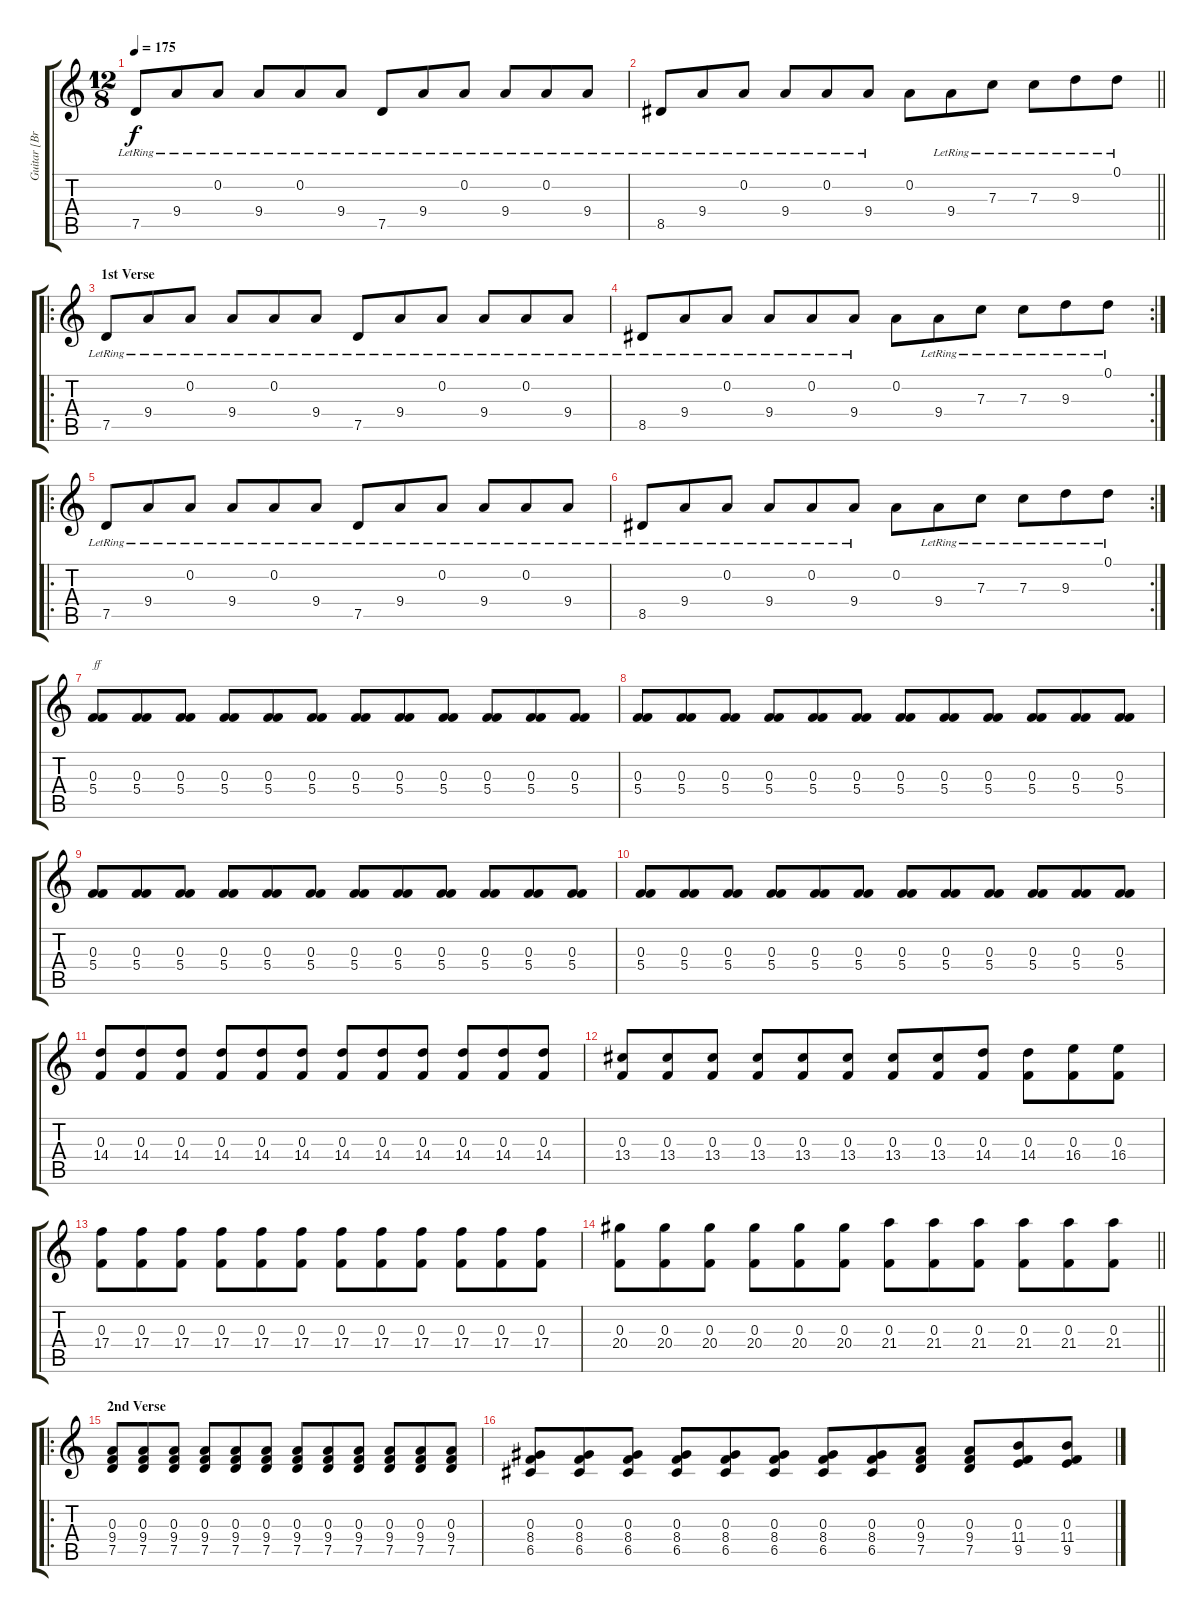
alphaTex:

\track ("Guitar [Brent Hines]" "Guitar [Br") {instrument distortionguitar}
\staff {score tabs}
\tuning (D4 A3 F3 C3 G2 D2) {hide}
\ts (12 8)
\tempo 175
\clef g2
\ks c
7.5{lr}.8{dy f} 9.4{lr}.8 0.2{lr}.8 9.4{lr}.8 0.2{lr}.8 9.4{lr}.8 7.5{lr}.8 9.4{lr}.8 0.2{lr}.8 9.4{lr}.8 0.2{lr}.8 9.4{lr}.8 |
\barLineRight lightlight
8.5{lr}.8 9.4{lr}.8 0.2{lr}.8 9.4{lr}.8 0.2{lr}.8 9.4{lr}.8 0.2.8 9.4{lr}.8 7.3{lr}.8 7.3{lr}.8 9.3{lr}.8 0.1{lr}.8 |
\ro
\section ("" "1st Verse")
7.5{lr}.8 9.4{lr}.8 0.2{lr}.8 9.4{lr}.8 0.2{lr}.8 9.4{lr}.8 7.5{lr}.8 9.4{lr}.8 0.2{lr}.8 9.4{lr}.8 0.2{lr}.8 9.4{lr}.8 |
\rc 2
8.5{lr}.8 9.4{lr}.8 0.2{lr}.8 9.4{lr}.8 0.2{lr}.8 9.4{lr}.8 0.2.8 9.4{lr}.8 7.3{lr}.8 7.3{lr}.8 9.3{lr}.8 0.1{lr}.8 |
\ro
7.5{lr}.8 9.4{lr}.8 0.2{lr}.8 9.4{lr}.8 0.2{lr}.8 9.4{lr}.8 7.5{lr}.8 9.4{lr}.8 0.2{lr}.8 9.4{lr}.8 0.2{lr}.8 9.4{lr}.8 |
\rc 2
8.5{lr}.8 9.4{lr}.8 0.2{lr}.8 9.4{lr}.8 0.2{lr}.8 9.4{lr}.8 0.2.8 9.4{lr}.8 7.3{lr}.8 7.3{lr}.8 9.3{lr}.8 0.1{lr}.8 |
(0.3 5.4).8{txt "ff" volume 13 instrument distortionguitar} (0.3 5.4).8 (0.3 5.4).8 (0.3 5.4).8 (0.3 5.4).8 (0.3 5.4).8 (0.3 5.4).8 (0.3 5.4).8 (0.3 5.4).8 (0.3 5.4).8 (0.3 5.4).8 (0.3 5.4).8 |
(0.3 5.4).8 (0.3 5.4).8 (0.3 5.4).8 (0.3 5.4).8 (0.3 5.4).8 (0.3 5.4).8 (0.3 5.4).8 (0.3 5.4).8 (0.3 5.4).8 (0.3 5.4).8 (0.3 5.4).8 (0.3 5.4).8 |
(0.3 5.4).8 (0.3 5.4).8 (0.3 5.4).8 (0.3 5.4).8 (0.3 5.4).8 (0.3 5.4).8 (0.3 5.4).8 (0.3 5.4).8 (0.3 5.4).8 (0.3 5.4).8 (0.3 5.4).8 (0.3 5.4).8 |
(0.3 5.4).8 (0.3 5.4).8 (0.3 5.4).8 (0.3 5.4).8 (0.3 5.4).8 (0.3 5.4).8 (0.3 5.4).8 (0.3 5.4).8 (0.3 5.4).8 (0.3 5.4).8 (0.3 5.4).8 (0.3 5.4).8 |
(0.3 14.4).8 (0.3 14.4).8 (0.3 14.4).8 (0.3 14.4).8 (0.3 14.4).8 (0.3 14.4).8 (0.3 14.4).8 (0.3 14.4).8 (0.3 14.4).8 (0.3 14.4).8 (0.3 14.4).8 (0.3 14.4).8 |
(0.3 13.4).8 (0.3 13.4).8 (0.3 13.4).8 (0.3 13.4).8 (0.3 13.4).8 (0.3 13.4).8 (0.3 13.4).8 (0.3 13.4).8 (0.3 14.4).8 (0.3 14.4).8 (0.3 16.4).8 (0.3 16.4).8 |
(0.3 17.4).8 (0.3 17.4).8 (0.3 17.4).8 (0.3 17.4).8 (0.3 17.4).8 (0.3 17.4).8 (0.3 17.4).8 (0.3 17.4).8 (0.3 17.4).8 (0.3 17.4).8 (0.3 17.4).8 (0.3 17.4).8 |
\barLineRight lightlight
(0.3 20.4).8 (0.3 20.4).8 (0.3 20.4).8 (0.3 20.4).8 (0.3 20.4).8 (0.3 20.4).8 (0.3 21.4).8 (0.3 21.4).8 (0.3 21.4).8 (0.3 21.4).8 (0.3 21.4).8 (0.3 21.4).8 |
\ro
\section ("" "2nd Verse")
(0.3 9.4 7.5).8 (0.3 9.4 7.5).8 (0.3 9.4 7.5).8 (0.3 9.4 7.5).8 (0.3 9.4 7.5).8 (0.3 9.4 7.5).8 (0.3 9.4 7.5).8 (0.3 9.4 7.5).8 (0.3 9.4 7.5).8 (0.3 9.4 7.5).8 (0.3 9.4 7.5).8 (0.3 9.4 7.5).8 |
(0.3 8.4 6.5).8 (0.3 8.4 6.5).8 (0.3 8.4 6.5).8 (0.3 8.4 6.5).8 (0.3 8.4 6.5).8 (0.3 8.4 6.5).8 (0.3 8.4 6.5).8 (0.3 8.4 6.5).8 (0.3 9.4 7.5).8 (0.3 9.4 7.5).8 (0.3 11.4 9.5).8 (0.3 11.4 9.5).8
